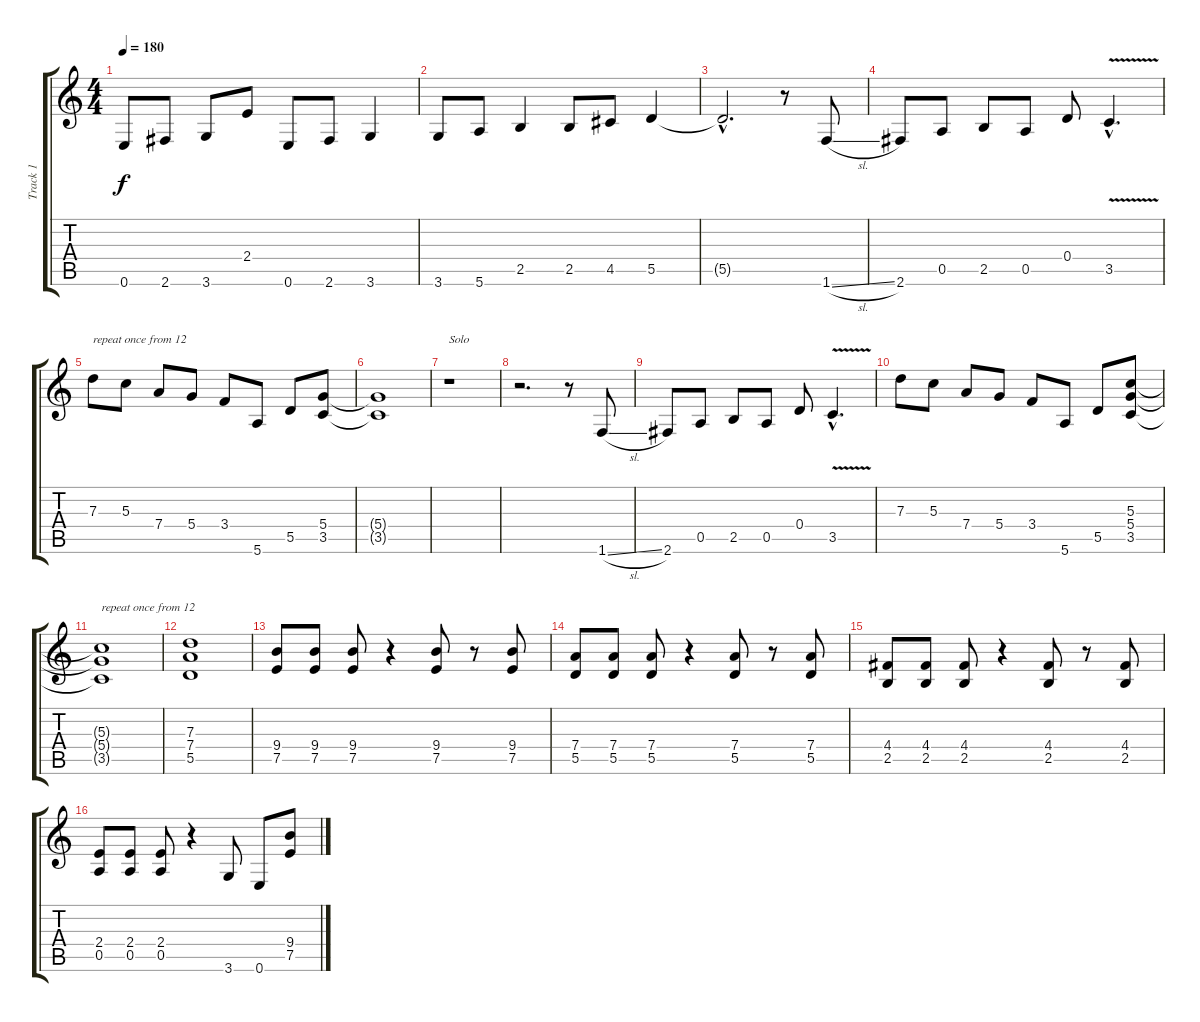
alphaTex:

\track ("Track 1" "Track 1") {instrument distortionguitar}
\staff {score tabs}
\tuning (E4 B3 G3 D3 A2 E2) {hide}
\ts (4 4)
\tempo 180
\clef g2
\ks c
0.6.8{dy f} 2.6.8 3.6.8 2.4.8 0.6.8 2.6.8 3.6.4 |
3.6.8 5.6.8 2.5.4 2.5.8 4.5.8 5.5.4 |
5.5{hac t}.2{d} r.8 1.6{sl}.8 |
2.6.8 0.5.8 2.5.8 0.5.8 0.4.8 3.5{v hac}.4{d} |
7.3.8{txt "repeat once from 12"} 5.3.8 7.4.8 5.4.8 3.4.8 5.6.8 5.5.8 (5.4 3.5).8 |
(5.4{t} 3.5{t}).1 |
r.1{txt "Solo"} |
r.2{d} r.8 1.6{sl}.8 |
2.6.8 0.5.8 2.5.8 0.5.8 0.4.8 3.5{v hac}.4{d} |
7.3.8 5.3.8 7.4.8 5.4.8 3.4.8 5.6.8 5.5.8 (5.3 5.4 3.5).8 |
(5.3{t} 5.4{t} 3.5{t}).1{txt "repeat once from 12"} |
(7.3 7.4 5.5).1 |
(9.4 7.5).8 (9.4 7.5).8 (9.4 7.5).8 r.4 (9.4 7.5).8 r.8 (9.4 7.5).8 |
(7.4 5.5).8 (7.4 5.5).8 (7.4 5.5).8 r.4 (7.4 5.5).8 r.8 (7.4 5.5).8 |
(4.4 2.5).8 (4.4 2.5).8 (4.4 2.5).8 r.4 (4.4 2.5).8 r.8 (4.4 2.5).8 |
(2.4 0.5).8 (2.4 0.5).8 (2.4 0.5).8 r.4 3.6.8 0.6.8 (9.4 7.5).8
